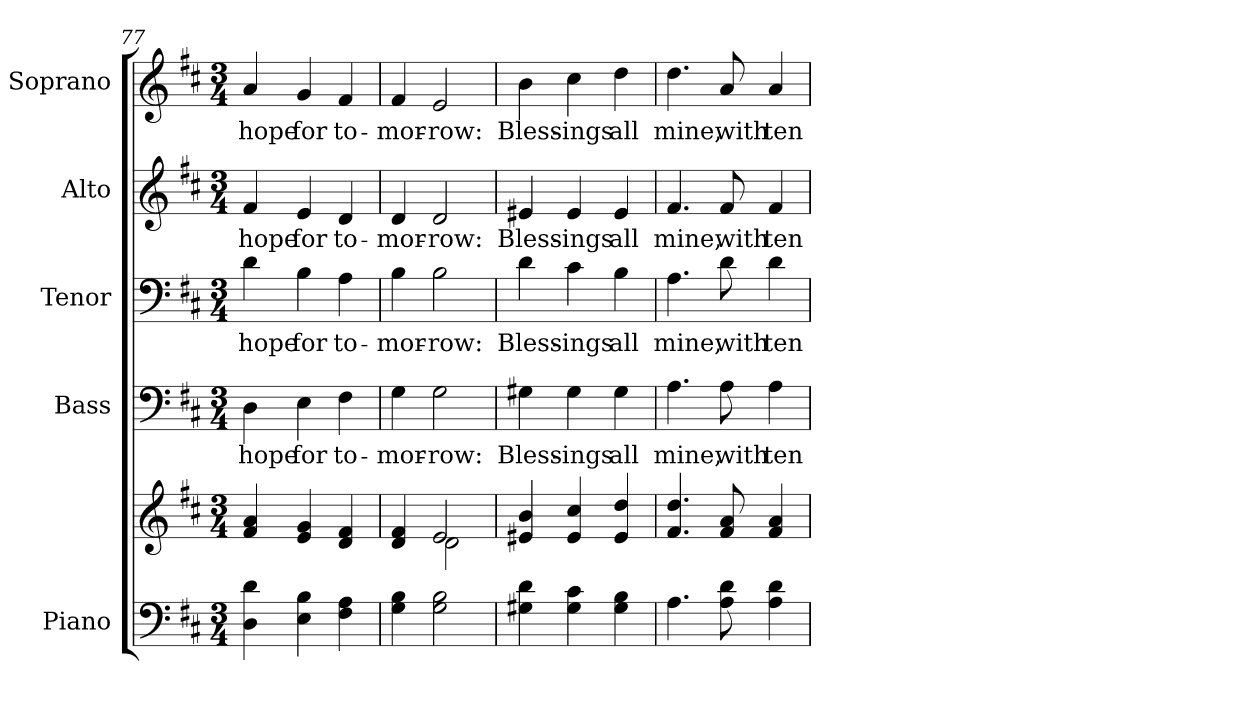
**kern	**kern	**kern	**text	**kern	**text	**kern	**text	**kern	**text
*part5	*part5	*part4	*part4	*part3	*part3	*part2	*part2	*part1	*part1
*staff6	*staff5	*staff4	*staff4	*staff3	*staff3	*staff2	*staff2	*staff1	*staff1
*I"Piano	*	*I"Bass	*	*I"Tenor	*	*I"Alto	*	*I"Soprano	*
*I'Pno.	*	*I'B.	*	*I'T.	*	*I'A.	*	*I'S.	*
*clefF4	*clefG2	*clefF4	*	*clefF4	*	*clefG2	*	*clefG2	*
*k[f#c#]	*k[f#c#]	*k[f#c#]	*	*k[f#c#]	*	*k[f#c#]	*	*k[f#c#]	*
*D:	*D:	*D:	*	*D:	*	*D:	*	*D:	*
*M3/4	*M3/4	*M3/4	*	*M3/4	*	*M3/4	*	*M3/4	*
=77	=77	=77	=77	=77	=77	=77	=77	=77	=77
!	!	!	!LO:LY:b:color=#000000	!	!	!	!	!	!
!	!	!	!	!	!LO:LY:b:color=#000000	!	!	!	!
!	!	!	!	!	!	!	!LO:LY:b:color=#000000	!	!
!	!	!	!	!	!	!	!	!	!LO:LY:b:color=#000000
4Di\ 4di	4f#i/ 4ai	4Di\	hope	4di\	hope	4f#i/	hope	4ai/	hope
!	!	!	!LO:LY:b:color=#000000	!	!	!	!	!	!
!	!	!	!	!	!LO:LY:b:color=#000000	!	!	!	!
!	!	!	!	!	!	!	!LO:LY:b:color=#000000	!	!
!	!	!	!	!	!	!	!	!	!LO:LY:b:color=#000000
4Ei\ 4Bi	4ei/ 4gi	4Ei\	for	4Bi\	for	4ei/	for	4gi/	for
!	!	!	!LO:LY:b:color=#000000	!	!	!	!	!	!
!	!	!	!	!	!LO:LY:b:color=#000000	!	!	!	!
!	!	!	!	!	!	!	!LO:LY:b:color=#000000	!	!
!	!	!	!	!	!	!	!	!	!LO:LY:b:color=#000000
4F#i\ 4Ai	4di/ 4f#i	4F#i\	to-	4Ai\	to-	4di/	to-	4f#i/	to-
!!LO:PB:g=z
=78	=78	=78	=78	=78	=78	=78	=78	=78	=78
*	*^	*	*	*	*	*	*	*	*
!	!	!	!	!LO:LY:b:color=#000000	!	!	!	!	!	!
!	!	!	!	!	!	!LO:LY:b:color=#000000	!	!	!	!
!	!	!	!	!	!	!	!	!LO:LY:b:color=#000000	!	!
!	!	!	!	!	!	!	!	!	!	!LO:LY:b:color=#000000
4Gi\ 4Bi	4di/ 4f#i	4ryy	4Gi\	-mor-	4Bi\	-mor-	4di/	-mor-	4f#i/	-mor-
!	!	!	!	!LO:LY:b:color=#000000	!	!	!	!	!	!
!	!	!	!	!	!	!LO:LY:b:color=#000000	!	!	!	!
!	!	!	!	!	!	!	!	!LO:LY:b:color=#000000	!	!
!	!	!	!	!	!	!	!	!	!	!LO:LY:b:color=#000000
2Gi\ 2Bi	2ei/	2di\	2Gi\	-row:	2Bi\	-row:	2di/	-row:	2ei/	-row:
*	*v	*v	*	*	*	*	*	*	*	*
=79	=79	=79	=79	=79	=79	=79	=79	=79	=79
*	*^	*	*	*	*	*	*	*	*
!	!	!	!	!LO:LY:b:color=#000000	!	!	!	!	!	!
*	*v	*v	*	*	*	*	*	*	*	*
*	*^	*	*	*	*	*	*	*	*
!	!	!	!	!	!	!LO:LY:b:color=#000000	!	!	!	!
*	*v	*v	*	*	*	*	*	*	*	*
*	*^	*	*	*	*	*	*	*	*
!	!	!	!	!	!	!	!	!LO:LY:b:color=#000000	!	!
*	*v	*v	*	*	*	*	*	*	*	*
*	*^	*	*	*	*	*	*	*	*
!	!	!	!	!	!	!	!	!	!	!LO:LY:b:color=#000000
*	*v	*v	*	*	*	*	*	*	*	*
4G#Xi\ 4di	4e#Xi/ 4bi	4G#Xi\	Bless-	4di\	Bless-	4e#Xi/	Bless-	4bi\	Bless-
!	!	!	!LO:LY:b:color=#000000	!	!	!	!	!	!
!	!	!	!	!	!LO:LY:b:color=#000000	!	!	!	!
!	!	!	!	!	!	!	!LO:LY:b:color=#000000	!	!
!	!	!	!	!	!	!	!	!	!LO:LY:b:color=#000000
4G#i\ 4c#i	4e#i/ 4cc#i	4G#i\	-ings	4c#i\	-ings	4e#i/	-ings	4cc#i\	-ings
!	!	!	!LO:LY:b:color=#000000	!	!	!	!	!	!
!	!	!	!	!	!LO:LY:b:color=#000000	!	!	!	!
!	!	!	!	!	!	!	!LO:LY:b:color=#000000	!	!
!	!	!	!	!	!	!	!	!	!LO:LY:b:color=#000000
4G#i\ 4Bi	4e#i/ 4ddi	4G#i\	all	4Bi\	all	4e#i/	all	4ddi\	all
=80	=80	=80	=80	=80	=80	=80	=80	=80	=80
!	!	!	!LO:LY:b:color=#000000	!	!	!	!	!	!
!	!	!	!	!	!LO:LY:b:color=#000000	!	!	!	!
!	!	!	!	!	!	!	!LO:LY:b:color=#000000	!	!
!	!	!	!	!	!	!	!	!	!LO:LY:b:color=#000000
4.Ai\	4.f#i/ 4.ddi	4.Ai\	mine,	4.Ai\	mine,	4.f#i/	mine,	4.ddi\	mine,
!	!	!	!LO:LY:b:color=#000000	!	!	!	!	!	!
!	!	!	!	!	!LO:LY:b:color=#000000	!	!	!	!
!	!	!	!	!	!	!	!LO:LY:b:color=#000000	!	!
!	!	!	!	!	!	!	!	!	!LO:LY:b:color=#000000
8Ai\ 8di	8f#i/ 8ai	8Ai\	with	8di\	with	8f#i/	with	8ai/	with
!	!	!	!LO:LY:b:color=#000000	!	!	!	!	!	!
!	!	!	!	!	!LO:LY:b:color=#000000	!	!	!	!
!	!	!	!	!	!	!	!LO:LY:b:color=#000000	!	!
!	!	!	!	!	!	!	!	!	!LO:LY:b:color=#000000
4Ai\ 4di	4f#i/ 4ai	4Ai\	ten	4di\	ten	4f#i/	ten	4ai/	ten
=	=	=	=	=	=	=	=	=	=
*-	*-	*-	*-	*-	*-	*-	*-	*-	*-
